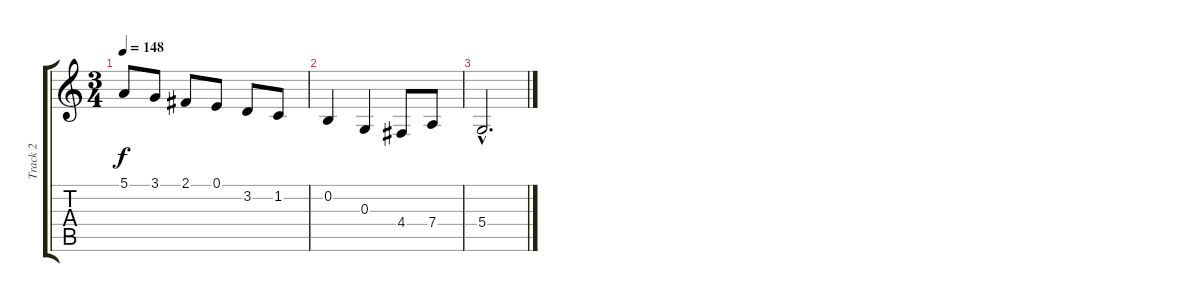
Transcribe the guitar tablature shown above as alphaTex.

\track ("Track 2" "Track 2") {instrument englishhorn}
\staff {score tabs}
\tuning (E4 B3 G3 D3 A2 E2) {hide}
\ts (3 4)
\tempo 148
\clef g2
\ks c
5.1.8{dy f} 3.1.8 2.1.8 0.1.8 3.2.8 1.2.8 |
0.2.4 0.3.4 4.4.8 7.4.8 |
5.4{hac}.2{d}
